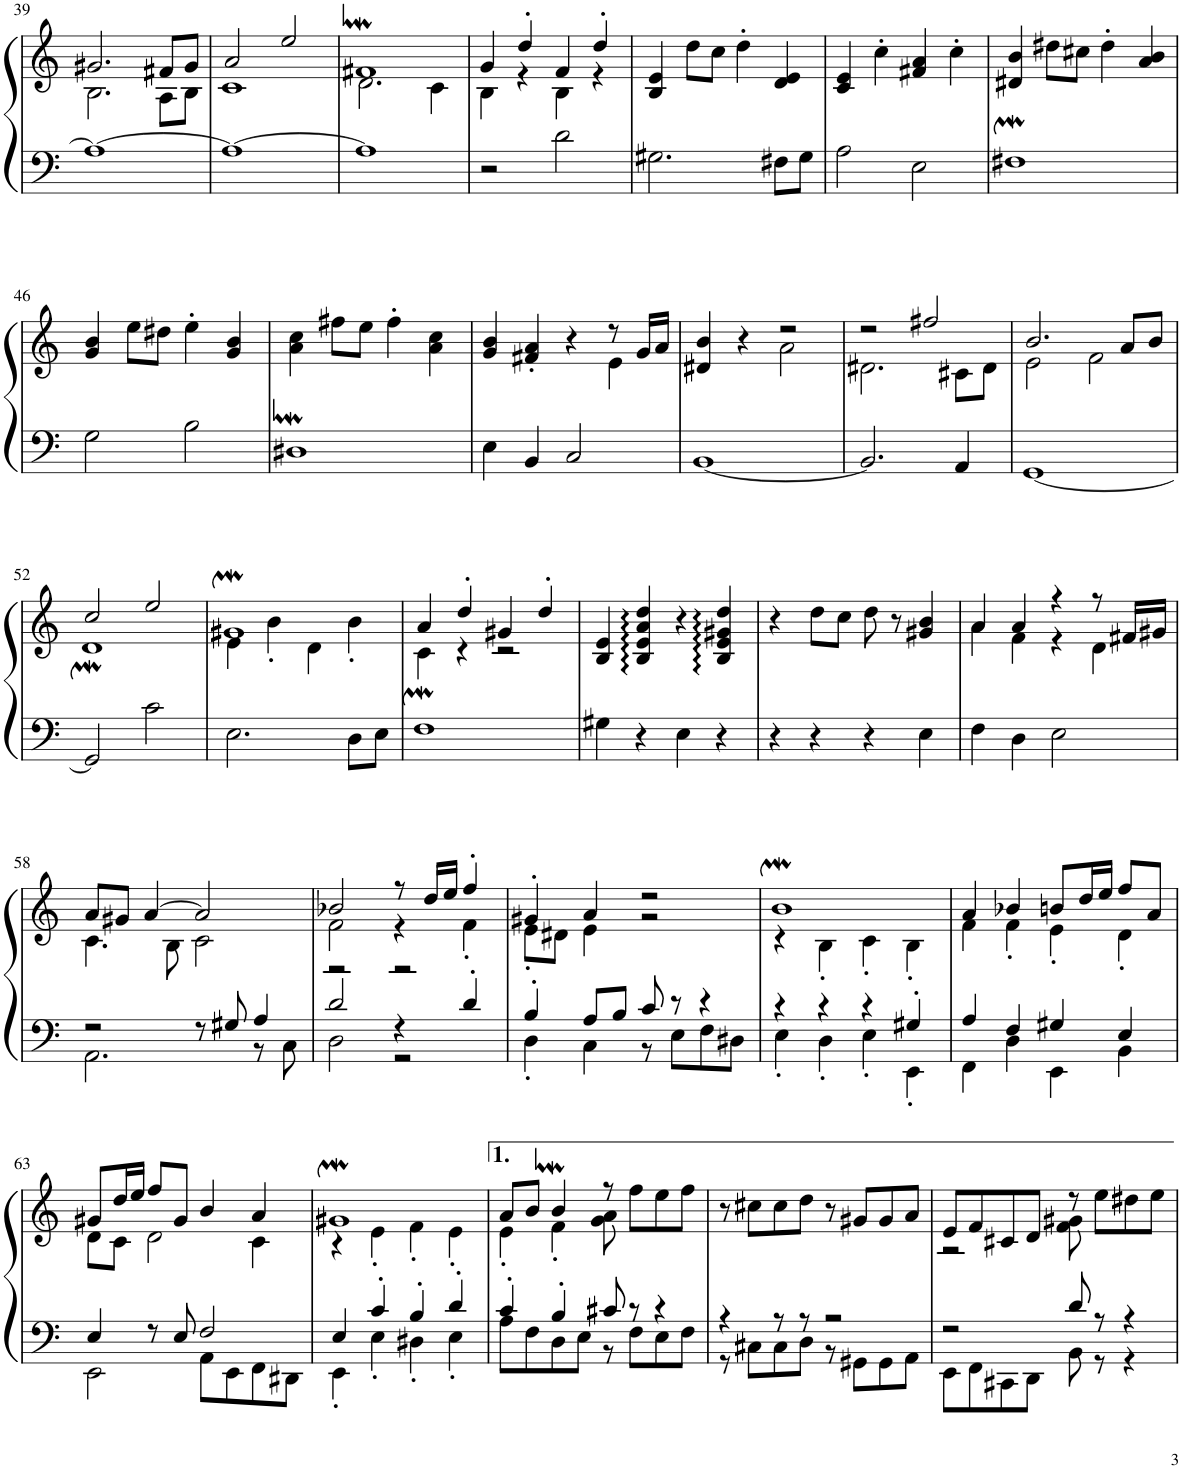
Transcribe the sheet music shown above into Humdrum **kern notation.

**kern	**kern
*part1	*part1
*staff2	*staff1
*I"Piano	*
*I'Pno.	*
!!LO:PB:g=z
*clefF4	*clefG2
*ITrd4c7	*ITrd4c7
*k[]	*k[]
*M4/4	*M4/4
=39	=39
*	*^
1A_	2.g#X/	2.B\
.	8f#X/L	8A\L
.	8g#/J	8B\J
=40	=40	=40
1A_	2a/	1c
.	2ee/	.
=41	=41	=41
1A]	1f#XW	2.d\
.	.	4c\
=42	=42	=42
2r	4g/	4B\
.	4dd'/	4r
2d\	4f/	4B\
.	4dd'/	4r
*	*v	*v
=43	=43
2.G#X\	4B/ 4e/
.	8dd\L
.	8cc\J
.	4dd'\
8F#X\L	4d/ 4e/
8G#\J	.
=44	=44
2A\	4c/ 4e/
.	4cc'\
2E\	4f#X/ 4a/
.	4cc'\
=45	=45
1F#XW	4d#X/ 4b/
.	8dd#X\L
.	8cc#X\J
.	4dd#'\
.	4a/ 4b/
!!LO:LB:g=z
=46	=46
2G\	4g/ 4b/
.	8ee\L
.	8dd#X\J
2B\	4ee'\
.	4g/ 4b/
=47	=47
1D#XW	4a\ 4cc\
.	8ff#X\L
.	8ee\J
.	4ff#'\
.	4a\ 4cc\
=48	=48
*	*^
4E\	4g/ 4b/	2.ryy
4BB/	4f#X/' 4a/'	.
2C/	4r	.
.	8r	4e\
.	16g/LL	.
.	16a/JJ	.
=49	=49	=49
[1BB	4d#X/ 4b/	2ryy
.	4r	.
.	2r	2a\
=50	=50	=50
2.BB/]	2r	2.d#X\
.	2ff#X/	.
4AA/	.	8c#X\L
.	.	8d#\J
=51	=51	=51
[1GG	2.b/	2e\
.	.	2f\
.	8a/L	.
.	8b/J	.
!!LO:LB:g=z	!!
=52	=52	=52
2GG/]	2cc/	1dW
2c\	2ee/	.
=53	=53	=53
2.E\	1g#XW	4e\
.	.	4b'\
.	.	4d\
8D\L	.	4b'\
8E\J	.	.
=54	=54	=54
1Fw	4a/	4c\
.	4dd'/	4r
.	4g#X/	2r
.	4dd'/	.
*	*v	*v
=55	=55
4G#X\	4B/ 4e/
4r	4B/: 4e/: 4a/: 4dd/:
4E\	4r
4r	4B/: 4e/: 4g#X/: 4dd/:
=56	=56
4r	4r
4r	8dd\L
.	8cc\J
4r	8dd\
.	8r
4E\	4g#X/ 4b/
=57	=57
*	*^
4F\	4a/	4a\
4D\	4a/	4f\
2E\	4r	4r
.	8r	4d\
.	16f#X/LL	.
.	16g#X/JJ	.
!!LO:LB:g=z	!!
=58	=58	=58
*^	*	*
2r	2.AA\	8a/L	4.c\
.	.	8g#X/J	.
.	.	[4a/	.
.	.	.	8B\
8r	.	2a/]	2c\
8G#X/	.	.	.
4A/	8r	.	.
.	8C\	.	.
=59	=59	=59	=59
*	*	*	*^
2d/	2D\	2b-X/	2f\	2r
4r	2r	8r	4r	2r
.	.	16dd/LL	.	.
.	.	16ee/JJ	.	.
4d'/	.	4ff'/	4f'\	.
*	*	*	*v	*v
=60	=60	=60	=60
4B'/	4D'\	4g#X'/	8e'\L
.	.	.	8d#X\J
8A/L	4C\	4a/	4e\
8B/J	.	.	.
8c/	8r	2r	2r
8r	8E\L	.	.
4r	8F\	.	.
.	8D#X\J	.	.
=61	=61	=61	=61
4r	4E'\	1bW	4r
4r	4D'\	.	4B'\
4r	4E'\	.	4c'\
4G#X'/	4EE'\	.	4B'\
=62	=62	=62	=62
4A/	4FF\	4a/	4f\
4F/	4D\	4b-X/	4f'\
4G#X/	4EE\	8bn/L	4e'\
.	.	16dd/L	.
.	.	16ee/JJ	.
4E/	4BB\	8ff/L	4d'\
.	.	8a/J	.
!!LO:LB:g=z	!!
=63	=63	=63	=63
4E/	2EE\	8g#X/L	8d\L
.	.	16dd/L	8c\J
.	.	16ee/JJ	.
8r	.	8ff/L	2d\
8E/	.	8g#/J	.
2F/	8AA\L	4b/	.
.	8EE\	.	.
.	8FF\	4a/	4c\
.	8DD#X\J	.	.
=64	=64	=64	=64
4E/	4EE'\	1g#XW	4r
4c'/	4E'\	.	4e'\
4B'/	4D#X'\	.	4f'\
4d'/	4E'\	.	4e'\
=65	=65	=65	=65
4c'/	8A\L	8a/L	4e'\
.	8F\	8b/J	.
4B'/	8D\	4bW/	4f'\
.	8E\J	.	.
8c#X/	8r	8r	8g\ 8a\
8r	8F\L	8ff\L	4.ryy
4r	8E\	8ee\	.
.	8F\J	8ff\J	.
*	*	*v	*v
=66	=66	=66
4r	8r	8r
.	8C#X\L	8cc#X\L
8r	8C#\	8cc#\
8r	8D\J	8dd\J
2r	8r	8r
.	8GG#X\L	8g#X/L
.	8GG#\	8g#/
.	8AA\J	8a/J
=67	=67	=67
*	*	*^
2r	8EE\L	8e/L	2r
.	8FF\	8f/	.
.	8CC#X\	8c#X/	.
.	8DD\J	8d/J	.
8d/	8BB\	8r	8f\ 8g#X\
8r	8r	8ee\L	4.ryy
4r	4r	8dd#X\	.
.	.	8ee\J	.
*v	*v	*	*
*	*v	*v
=	=
*-	*-
